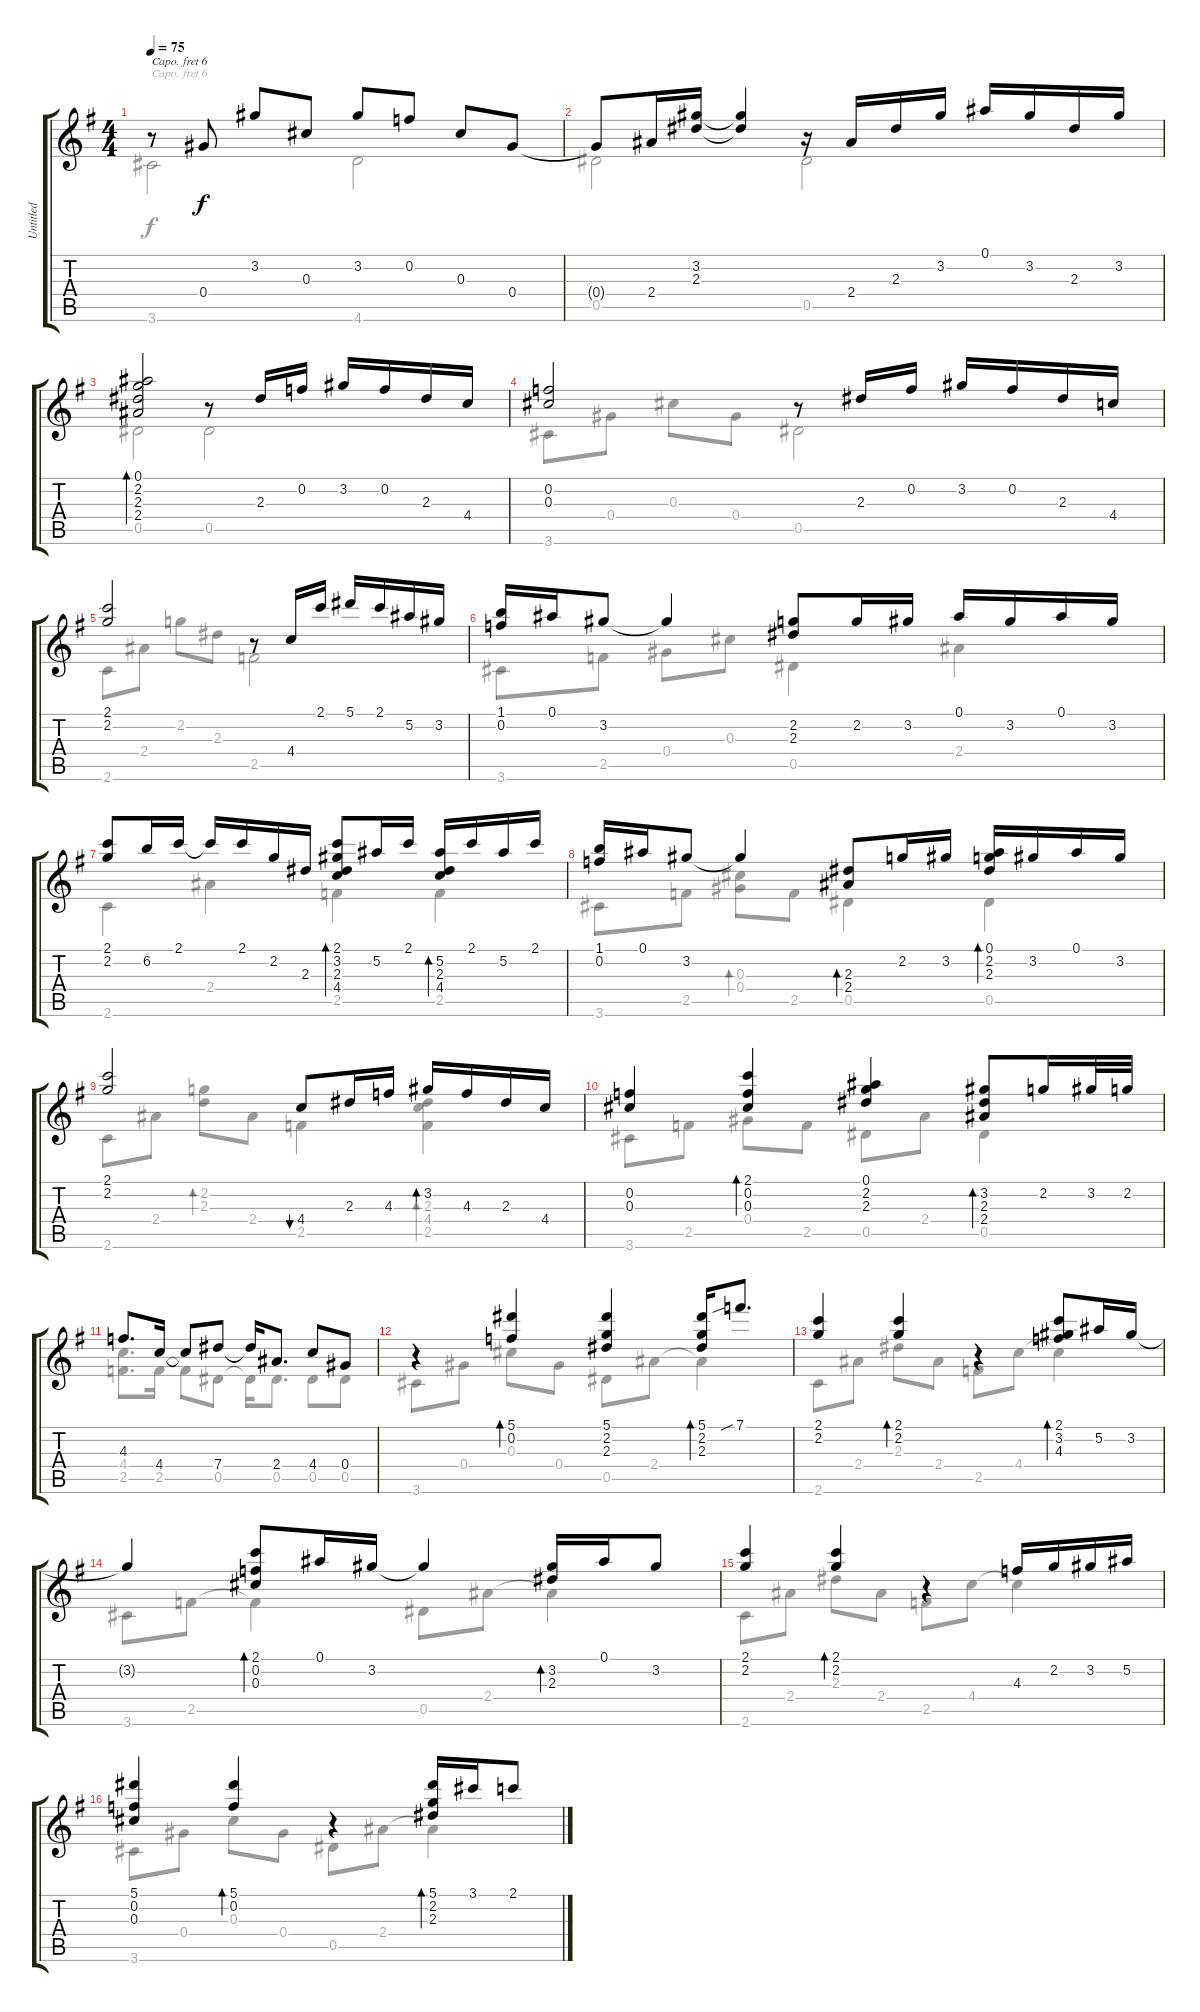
\track ("Untitled" "Untitled") {instrument acousticguitarnylon}
\staff {score tabs}
\capo 6
\tuning (E4 B3 G3 D3 A2 E2) {hide}
\voice
\ts (4 4)
\tempo 75
\clef g2
\ks g
r.8{dy f} 0.4.8 3.2.8 0.3.8 3.2.8 0.2.8 0.3.8 0.4.8 |
0.4{t}.8 2.4.16 (3.2 2.3).16 (3.2{t} 2.3{t}).4 r.16 2.4.16 2.3.16 3.2.16 0.1.16 3.2.16 2.3.16 3.2.16 |
(0.1 2.2 2.3 2.4).2{bd 30} r.8 2.3.16 0.2.16 3.2.16 0.2.16 2.3.16 4.4.16 |
(0.2 0.3).2 r.8 2.3.16 0.2.16 3.2.16 0.2.16 2.3.16 4.4.16 |
(2.1 2.2).2 r.8 4.4.16 2.1.16 5.1.16 2.1.16 5.2.16 3.2.16 |
(1.1 0.2).16 0.1.16 3.2.8 3.2{t}.4 (2.2 2.3).8 2.2.16 3.2.16 0.1.16 3.2.16 0.1.16 3.2.16 |
(2.1 2.2).8 6.2.16 2.1.16 2.1{t}.16 2.1.16 2.2.16 2.3.16 (2.1 3.2 2.3 4.4).8{bd 30} 5.2.16 2.1.16 (5.2 2.3 4.4).16{bd 30} 2.1.16 5.2.16 2.1.16 |
(1.1 0.2).16 0.1.16 3.2.8 3.2{t}.4 (2.3 2.4).8{bd 30} 2.2.16 3.2.16 (0.1 2.2 2.3).16{bd 30} 3.2.16 0.1.16 3.2.16 |
(2.1 2.2).2 4.4.8{bu 30} 2.3.16 4.3.16 3.2.16{bd 30} 4.3.16 2.3.16 4.4.16 |
(0.2 0.3).4 (2.1 0.2 0.3).4{bd 30} (0.1 2.2 2.3).4 (3.2 2.3 2.4).8{bd 30} 2.2.16 3.2.32 2.2.32 |
4.3.8{d} 4.4.16 4.4{t}.8 7.4.8 7.4{t}.16 2.4.8{d} 4.4.8 0.4.8 |
r.4 (5.1 0.2).4{bd 30} (5.1 2.2 2.3).4 (5.1 2.2 2.3).16{bd 30} 7.1{sib}.8{d} |
(2.1 2.2).4 (2.1 2.2).4{bd 30} r.4 (2.1 3.2 4.3).8{bd 30} 5.2.16 3.2.16 |
3.2{t}.4 (2.1 0.2 0.3).8{bd 30} 0.1.16 3.2.16 3.2{t}.4 (3.2 2.3).16{bd 30} 0.1.16 3.2.8 |
(2.1 2.2).4 (2.1 2.2).4{bd 30} r.4 4.3.16 2.2.16 3.2.16 5.2.16 |
(5.1 0.2 0.3).4 (5.1 0.2).4{bd 30} r.4 (5.1 2.2 2.3).16{bd 30} 3.1.16 2.1.8
\voice
\clef g2
\ottava regular
\simile none
\ks g
3.6.2{dy f} 4.6.2 |
0.5.2 0.5.2 |
0.5.2 0.5.2 |
3.6.8 0.4.8 0.3.8 0.4.8 0.5.2 |
2.6.8 2.4.8 2.2.8 2.3.8 2.5.2 |
3.6.8 2.5.8 0.4.8 0.3.8 0.5.4 2.4.4 |
2.6.4 2.4.4 2.5.4 2.5.4 |
3.6.8 2.5.8 (0.3 0.4).8{bd 30} 2.5.8 0.5.4 0.5.4 |
2.6.8 2.4.8 (2.2 2.3).8{bd 30} 2.4.8 2.5.4 (2.3 4.4 2.5).4{bd 30} |
3.6.8 2.5.8 0.4.8 2.5.8 0.5.8 2.4.8 0.5.4 |
(4.4 2.5).8{d} 2.5.16 2.5{t}.8 0.5.8 0.5{t}.16 0.5.8{d} 0.5.8 0.5.8 |
3.6.8 0.4.8 0.3.8 0.4.8 0.5.8 2.4.8 2.4{t}.4 |
2.6.8 2.4.8 2.3.8 2.4.8 2.5.8 4.4.8 4.4{t}.4 |
3.6.8 2.5.8 2.5{t}.4 0.5.8 2.4.8 2.4{t}.4 |
2.6.8 2.4.8 2.3.8 2.4.8 2.5.8 4.4.8 4.4{t}.4 |
3.6.8 0.4.8 0.3.8 0.4.8 0.5.8 2.4.8 2.4{t}.4
